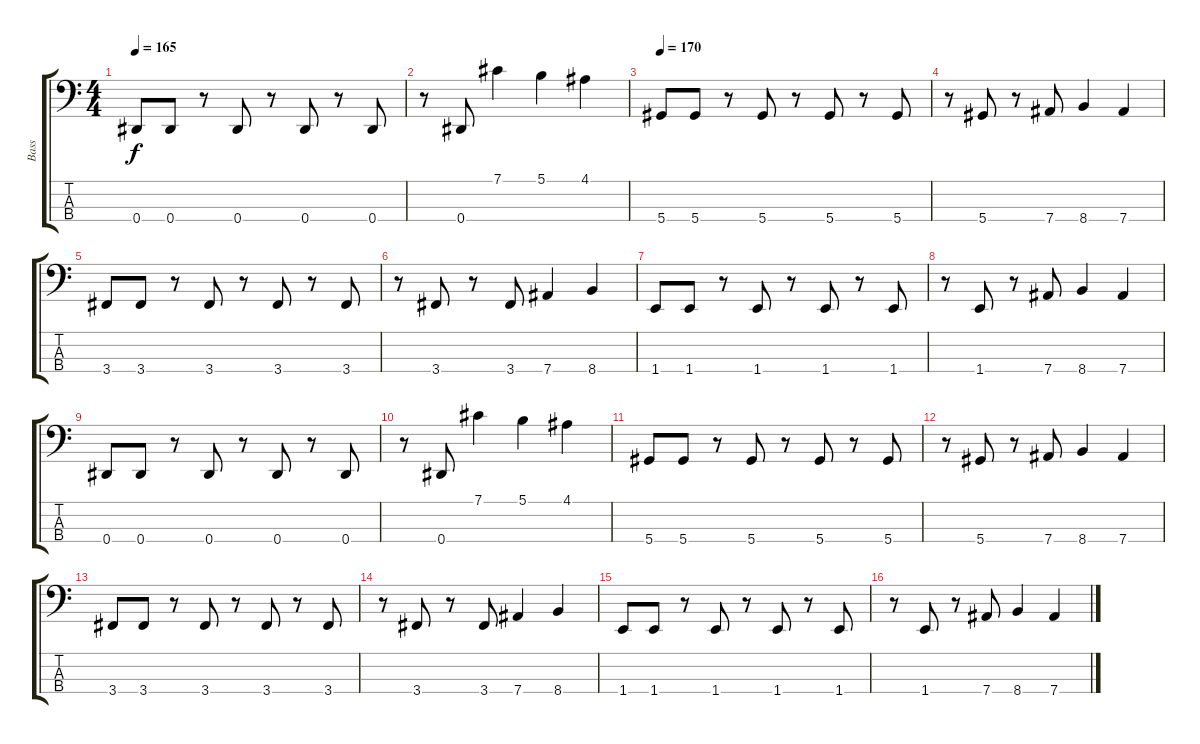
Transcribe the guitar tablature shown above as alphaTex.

\track ("Bass" "Bass") {instrument electricbassfinger}
\staff {score tabs}
\tuning (Gb2 Db2 Ab1 Eb1) {hide}
\ts (4 4)
\tempo 165
\clef f4
\ks c
0.4.8{dy f} 0.4.8 r.8 0.4.8 r.8 0.4.8 r.8 0.4.8 |
r.8 0.4.8 7.1.4 5.1.4 4.1.4 |
\tempo 170
5.4.8 5.4.8 r.8 5.4.8 r.8 5.4.8 r.8 5.4.8 |
r.8 5.4.8 r.8 7.4.8 8.4.4 7.4.4 |
3.4.8 3.4.8 r.8 3.4.8 r.8 3.4.8 r.8 3.4.8 |
r.8 3.4.8 r.8 3.4.8 7.4.4 8.4.4 |
1.4.8 1.4.8 r.8 1.4.8 r.8 1.4.8 r.8 1.4.8 |
r.8 1.4.8 r.8 7.4.8 8.4.4 7.4.4 |
0.4.8 0.4.8 r.8 0.4.8 r.8 0.4.8 r.8 0.4.8 |
r.8 0.4.8 7.1.4 5.1.4 4.1.4 |
5.4.8 5.4.8 r.8 5.4.8 r.8 5.4.8 r.8 5.4.8 |
r.8 5.4.8 r.8 7.4.8 8.4.4 7.4.4 |
3.4.8 3.4.8 r.8 3.4.8 r.8 3.4.8 r.8 3.4.8 |
r.8 3.4.8 r.8 3.4.8 7.4.4 8.4.4 |
1.4.8 1.4.8 r.8 1.4.8 r.8 1.4.8 r.8 1.4.8 |
r.8 1.4.8 r.8 7.4.8 8.4.4 7.4.4
